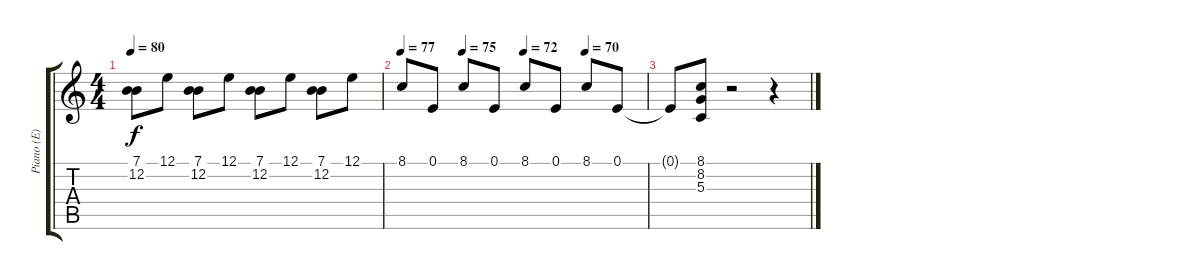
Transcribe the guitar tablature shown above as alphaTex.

\track ("Piano (E)" "Piano (E)") {instrument electricgrandpiano}
\staff {score tabs}
\tuning (E4 B3 G3 D3 A2 E2) {hide}
\ts (4 4)
\tempo 80
\clef g2
\ks c
(7.1 12.2).8{dy f} 12.1.8 (7.1 12.2).8 12.1.8 (7.1 12.2).8 12.1.8 (7.1 12.2).8 12.1.8 |
\tempo 77
\tempo (75 0.25)
\tempo (72 0.5)
\tempo (70 0.75)
8.1.8 0.1.8 8.1.8 0.1.8 8.1.8 0.1.8 8.1.8 0.1.8 |
0.1{t}.8 (8.1 8.2 5.3).8 r.2 r.4
